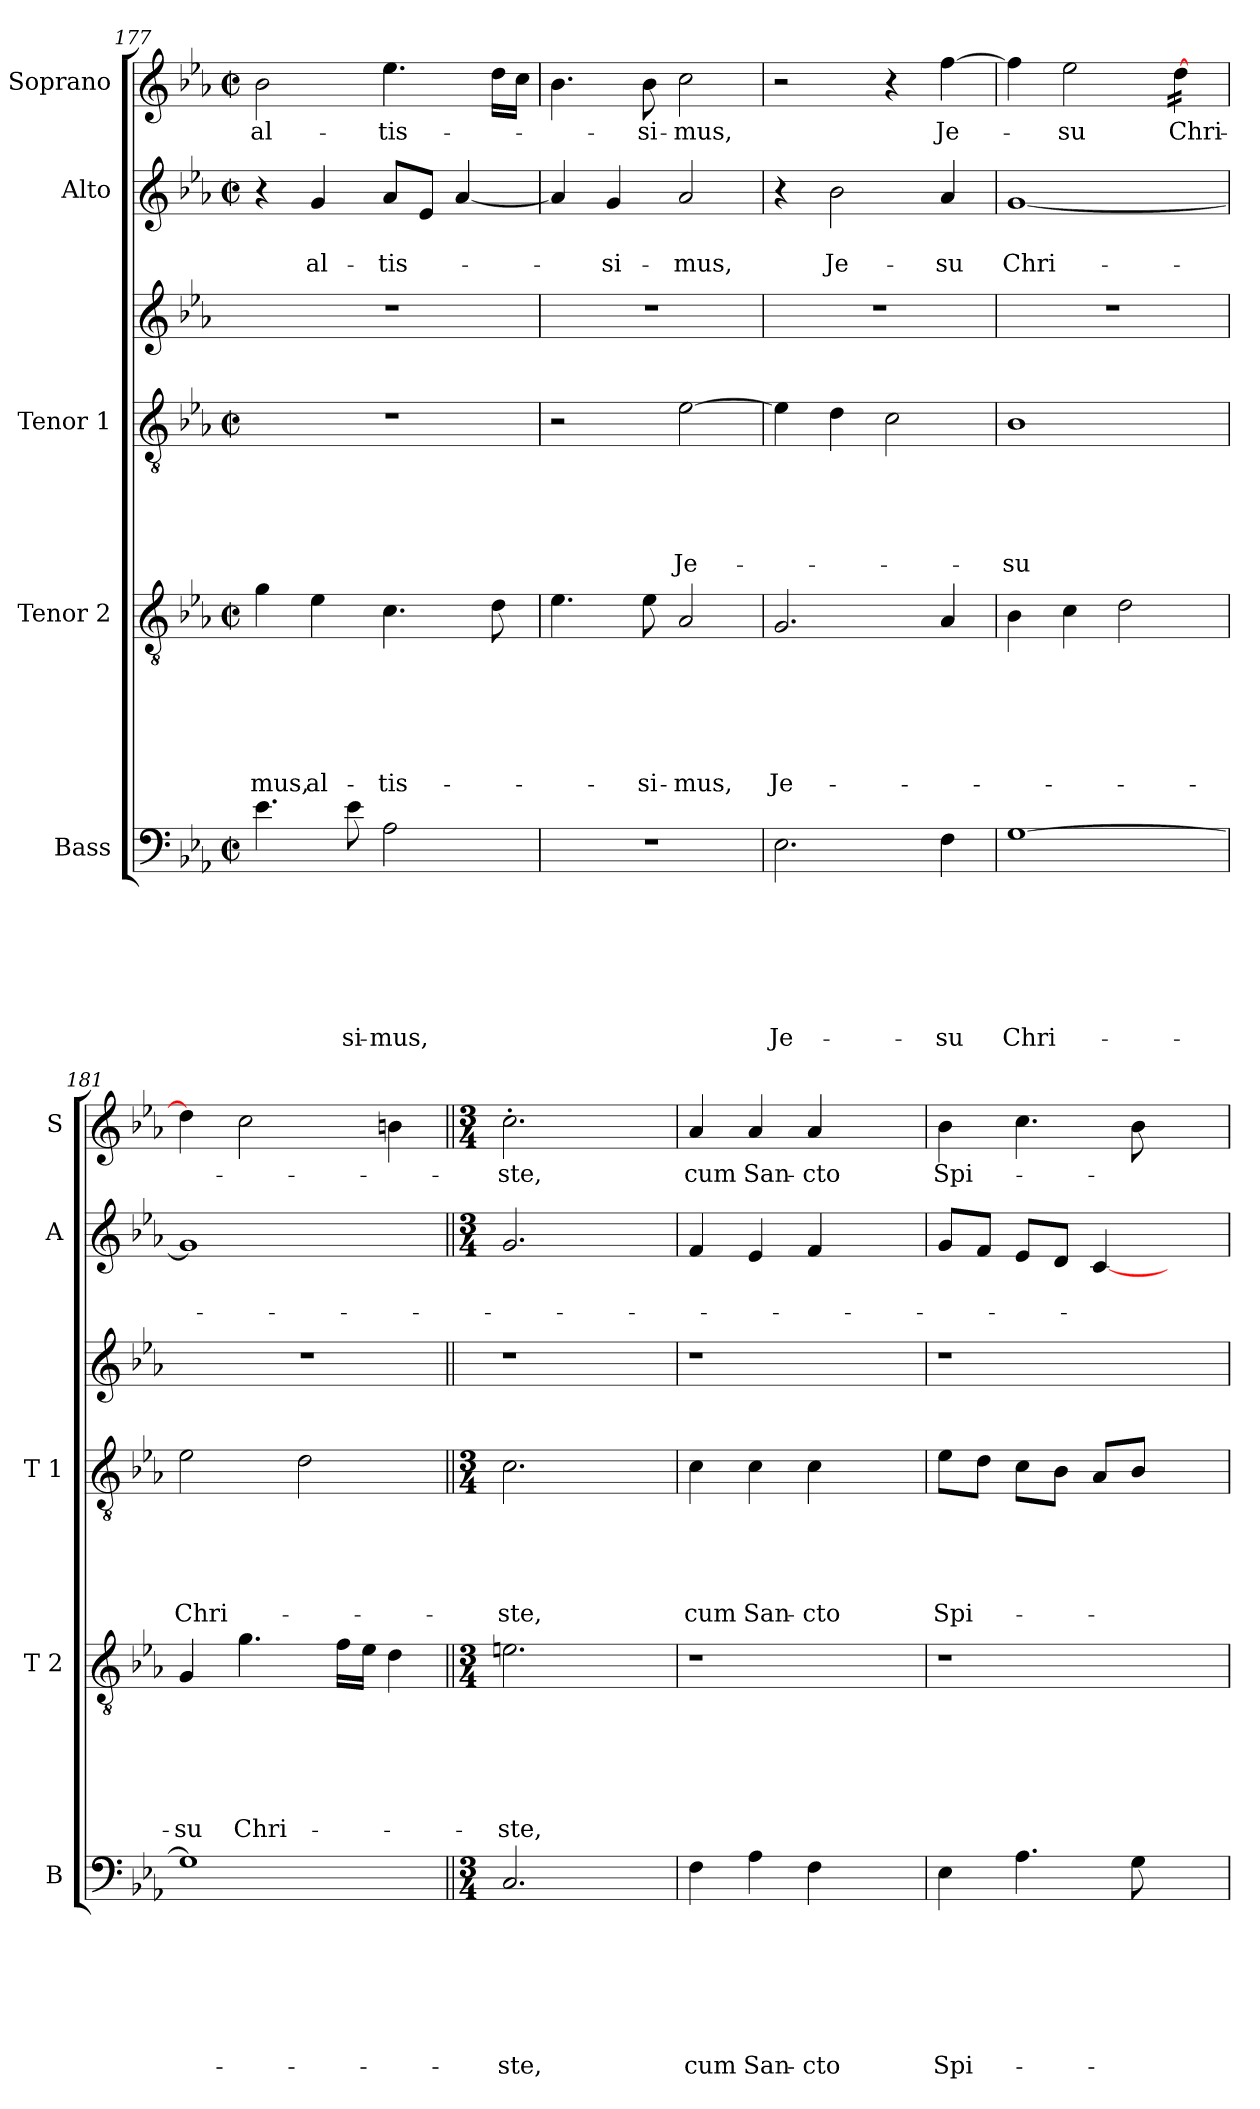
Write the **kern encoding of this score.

**kern	**text	**text	**text	**text	**text	**text	**text	**kern	**text	**text	**text	**text	**text	**text	**kern	**text	**text	**text	**text	**text	**kern	**kern	**text	**text	**kern	**text
*part6	*part6	*part6	*part6	*part6	*part6	*part6	*part6	*part5	*part5	*part5	*part5	*part5	*part5	*part5	*part4	*part4	*part4	*part4	*part4	*part4	*part3	*part2	*part2	*part2	*part1	*part1
*staff6	*staff6	*staff6	*staff6	*staff6	*staff6	*staff6	*staff6	*staff5	*staff5	*staff5	*staff5	*staff5	*staff5	*staff5	*staff4	*staff4	*staff4	*staff4	*staff4	*staff4	*staff3	*staff2	*staff2	*staff2	*staff1	*staff1
*I"Bass	*	*	*	*	*	*	*	*I"Tenor 2	*	*	*	*	*	*	*I"Tenor 1	*	*	*	*	*	*	*I"Alto	*	*	*I"Soprano	*
*I'B	*	*	*	*	*	*	*	*I'T 2	*	*	*	*	*	*	*I'T 1	*	*	*	*	*	*	*I'A	*	*	*I'S	*
*clefF4	*	*	*	*	*	*	*	*clefGv2	*	*	*	*	*	*	*clefGv2	*	*	*	*	*	*clefG2	*clefG2	*	*	*clefG2	*
*k[b-e-a-]	*	*	*	*	*	*	*	*k[b-e-a-]	*	*	*	*	*	*	*k[b-e-a-]	*	*	*	*	*	*k[b-e-a-]	*k[b-e-a-]	*	*	*k[b-e-a-]	*
*E-:	*	*	*	*	*	*	*	*E-:	*	*	*	*	*	*	*E-:	*	*	*	*	*	*E-:	*E-:	*	*	*E-:	*
*M2/2	*	*	*	*	*	*	*	*M2/2	*	*	*	*	*	*	*M2/2	*	*	*	*	*	*	*M2/2	*	*	*M2/2	*
*met(c|)	*	*	*	*	*	*	*	*met(c|)	*	*	*	*	*	*	*met(c|)	*	*	*	*	*	*	*met(c|)	*	*	*met(c|)	*
=177	=177	=177	=177	=177	=177	=177	=177	=177	=177	=177	=177	=177	=177	=177	=177	=177	=177	=177	=177	=177	=177	=177	=177	=177	=177	=177
!	!	!	!	!	!	!	!	!	!	!	!	!	!	!LO:LY:b	!	!	!	!	!	!	!	!	!	!	!	!LO:LY:b
4.e-\	.	.	.	.	.	.	.	4g\	.	.	.	.	.	-mus,	1r	.	.	.	.	.	1r	4r	.	.	2b-\	al-
!	!	!	!	!	!	!	!	!	!	!	!	!	!	!LO:LY:b	!	!	!	!	!	!	!	!	!	!LO:LY:b	!	!
.	.	.	.	.	.	.	.	4e-\	.	.	.	.	.	al-	.	.	.	.	.	.	.	4g/	.	al-	.	.
!	!	!	!	!	!	!	!LO:LY:b	!	!	!	!	!	!	!	!	!	!	!	!	!	!	!	!	!	!	!
8e-\	.	.	.	.	.	.	-si-	.	.	.	.	.	.	.	.	.	.	.	.	.	.	.	.	.	.	.
!	!	!	!	!	!	!	!LO:LY:b	!	!	!	!	!	!	!LO:LY:b	!	!	!	!	!	!	!	!	!	!LO:LY:b	!	!LO:LY:b
2A-\	.	.	.	.	.	.	-mus,	4.c\	.	.	.	.	.	-tis-	.	.	.	.	.	.	.	8a-/L	.	-tis-	4.ee-\	-tis-
.	.	.	.	.	.	.	.	.	.	.	.	.	.	.	.	.	.	.	.	.	.	8e-/J	.	.	.	.
.	.	.	.	.	.	.	.	.	.	.	.	.	.	.	.	.	.	.	.	.	.	[<4a-/	.	.	.	.
.	.	.	.	.	.	.	.	8d\	.	.	.	.	.	.	.	.	.	.	.	.	.	.	.	.	16dd\LL	.
.	.	.	.	.	.	.	.	.	.	.	.	.	.	.	.	.	.	.	.	.	.	.	.	.	16cc\JJ	.
=178	=178	=178	=178	=178	=178	=178	=178	=178	=178	=178	=178	=178	=178	=178	=178	=178	=178	=178	=178	=178	=178	=178	=178	=178	=178	=178
1r	.	.	.	.	.	.	.	4.e-\	.	.	.	.	.	.	2r	.	.	.	.	.	1r	4a-/]	.	.	4.b-\	.
!	!	!	!	!	!	!	!	!	!	!	!	!	!	!	!	!	!	!	!	!	!	!	!	!LO:LY:b	!	!
.	.	.	.	.	.	.	.	.	.	.	.	.	.	.	.	.	.	.	.	.	.	4g/	.	-si-	.	.
!	!	!	!	!	!	!	!	!	!	!	!	!	!	!LO:LY:b	!	!	!	!	!	!	!	!	!	!	!	!LO:LY:b
.	.	.	.	.	.	.	.	8e-\	.	.	.	.	.	-si-	.	.	.	.	.	.	.	.	.	.	8b-\	-si-
!	!	!	!	!	!	!	!	!	!	!	!	!	!	!LO:LY:b	!	!	!	!	!	!LO:LY:b	!	!	!	!LO:LY:b	!	!LO:LY:b
.	.	.	.	.	.	.	.	2A-/	.	.	.	.	.	-mus,	[>2e-\	.	.	.	.	Je-	.	2a-/	.	-mus,	2cc\	-mus,
=179	=179	=179	=179	=179	=179	=179	=179	=179	=179	=179	=179	=179	=179	=179	=179	=179	=179	=179	=179	=179	=179	=179	=179	=179	=179	=179
!	!	!	!	!	!	!	!LO:LY:b	!	!	!	!	!	!	!LO:LY:b	!	!	!	!	!	!	!	!	!	!	!	!
2.E-\	.	.	.	.	.	.	Je-	2.G/	.	.	.	.	.	Je-	4e-\]	.	.	.	.	.	1r	4r	.	.	2r	.
!	!	!	!	!	!	!	!	!	!	!	!	!	!	!	!	!	!	!	!	!	!	!	!	!LO:LY:b	!	!
.	.	.	.	.	.	.	.	.	.	.	.	.	.	.	4d\	.	.	.	.	.	.	2b-\	.	Je-	.	.
.	.	.	.	.	.	.	.	.	.	.	.	.	.	.	2c\	.	.	.	.	.	.	.	.	.	4r	.
!	!	!	!	!	!	!	!LO:LY:b	!	!	!	!	!	!	!	!	!	!	!	!	!	!	!	!	!LO:LY:b	!	!LO:LY:b
4F\	.	.	.	.	.	.	-su	4A-/	.	.	.	.	.	.	.	.	.	.	.	.	.	4a-/	.	-su	[>4ff\	Je-
=180	=180	=180	=180	=180	=180	=180	=180	=180	=180	=180	=180	=180	=180	=180	=180	=180	=180	=180	=180	=180	=180	=180	=180	=180	=180	=180
!	!	!	!	!	!	!	!LO:LY:b	!	!	!	!	!	!	!	!	!	!	!	!	!LO:LY:b	!	!	!	!LO:LY:b	!	!
[>1G	.	.	.	.	.	.	Chri-	4B-\	.	.	.	.	.	.	1B-	.	.	.	.	-su	1r	[>1g	.	Chri-	4ff\]	.
!	!	!	!	!	!	!	!	!	!	!	!	!	!	!	!	!	!	!	!	!	!	!	!	!	!	!LO:LY:b
.	.	.	.	.	.	.	.	4c\	.	.	.	.	.	.	.	.	.	.	.	.	.	.	.	.	2ee-\	-su
.	.	.	.	.	.	.	.	2d\	.	.	.	.	.	.	.	.	.	.	.	.	.	.	.	.	.	.
!	!	!	!	!	!	!	!	!	!	!	!	!	!	!	!	!	!	!	!	!	!	!	!	!	!	!LO:LY:b
*	*	*	*	*	*	*	*	*	*	*	*	*	*	*	*	*	*	*	*	*	*	*	*	*	*tremolo	*
.	.	.	.	.	.	.	.	.	.	.	.	.	.	.	.	.	.	.	.	.	.	.	.	.	[>16dd\LL	Chri-
.	.	.	.	.	.	.	.	.	.	.	.	.	.	.	.	.	.	.	.	.	.	.	.	.	16dd\	.
.	.	.	.	.	.	.	.	.	.	.	.	.	.	.	.	.	.	.	.	.	.	.	.	.	16dd\	.
.	.	.	.	.	.	.	.	.	.	.	.	.	.	.	.	.	.	.	.	.	.	.	.	.	16dd\JJ	.
*	*	*	*	*	*	*	*	*	*	*	*	*	*	*	*	*	*	*	*	*	*	*	*	*	*Xtremolo	*
!!LO:PB:g=z
=181	=181	=181	=181	=181	=181	=181	=181	=181	=181	=181	=181	=181	=181	=181	=181	=181	=181	=181	=181	=181	=181	=181	=181	=181	=181	=181
!	!	!	!	!	!	!	!	!	!	!	!	!	!	!LO:LY:b	!	!	!	!	!	!LO:LY:b	!	!	!	!	!	!
1G]	.	.	.	.	.	.	.	4G/	.	.	.	.	.	-su	2e-\	.	.	.	.	Chri-	1r	1g]	.	.	4dd\]	.
!	!	!	!	!	!	!	!	!	!	!	!	!	!	!LO:LY:b	!	!	!	!	!	!	!	!	!	!	!	!
.	.	.	.	.	.	.	.	4.g\	.	.	.	.	.	Chri-	.	.	.	.	.	.	.	.	.	.	2cc\	.
.	.	.	.	.	.	.	.	.	.	.	.	.	.	.	2d\	.	.	.	.	.	.	.	.	.	.	.
.	.	.	.	.	.	.	.	16f\LL	.	.	.	.	.	.	.	.	.	.	.	.	.	.	.	.	.	.
.	.	.	.	.	.	.	.	16e-\JJ	.	.	.	.	.	.	.	.	.	.	.	.	.	.	.	.	.	.
.	.	.	.	.	.	.	.	4d\	.	.	.	.	.	.	.	.	.	.	.	.	.	.	.	.	4bn\	.
=182||	=182||	=182||	=182||	=182||	=182||	=182||	=182||	=182||	=182||	=182||	=182||	=182||	=182||	=182||	=182||	=182||	=182||	=182||	=182||	=182||	=182||	=182||	=182||	=182||	=182||	=182||
*M3/4	*	*	*	*	*	*	*	*M3/4	*	*	*	*	*	*	*M3/4	*	*	*	*	*	*	*M3/4	*	*	*M3/4	*
!	!	!	!	!	!	!	!LO:LY:b	!	!	!	!	!	!	!LO:LY:b	!	!	!	!	!	!LO:LY:b	!	!	!	!	!	!LO:LY:b
2.C/	.	.	.	.	.	.	-ste,	2.en\	.	.	.	.	.	-ste,	2.c\	.	.	.	.	-ste,	1r	2.g/	.	.	2.cc'>\	-ste,
4ryy	.	.	.	.	.	.	.	4ryy	.	.	.	.	.	.	4ryy	.	.	.	.	.	.	4ryy	.	.	4ryy	.
=183	=183	=183	=183	=183	=183	=183	=183	=183	=183	=183	=183	=183	=183	=183	=183	=183	=183	=183	=183	=183	=183	=183	=183	=183	=183	=183
!	!	!	!	!	!	!	!LO:LY:b	!LO:N:vis=1	!	!	!	!	!	!	!	!	!	!	!	!LO:LY:b	!	!	!	!	!	!LO:LY:b
4F\	.	.	.	.	.	.	cum	2.r	.	.	.	.	.	.	4c\	.	.	.	.	cum	1r	4f/	.	.	4a-/	cum
!	!	!	!	!	!	!	!LO:LY:b	!	!	!	!	!	!	!	!	!	!	!	!	!LO:LY:b	!	!	!	!	!	!LO:LY:b
4A-\	.	.	.	.	.	.	San-	.	.	.	.	.	.	.	4c\	.	.	.	.	San-	.	4e-/	.	.	4a-/	San-
!	!	!	!	!	!	!	!LO:LY:b	!	!	!	!	!	!	!	!	!	!	!	!	!LO:LY:b	!	!	!	!	!	!LO:LY:b
4F\	.	.	.	.	.	.	-cto	.	.	.	.	.	.	.	4c\	.	.	.	.	-cto	.	4f/	.	.	4a-/	-cto
4ryy	.	.	.	.	.	.	.	4ryy	.	.	.	.	.	.	4ryy	.	.	.	.	.	.	4ryy	.	.	4ryy	.
=184	=184	=184	=184	=184	=184	=184	=184	=184	=184	=184	=184	=184	=184	=184	=184	=184	=184	=184	=184	=184	=184	=184	=184	=184	=184	=184
!	!	!	!	!	!	!	!LO:LY:b	!LO:N:vis=1	!	!	!	!	!	!	!	!	!	!	!	!LO:LY:b	!	!	!	!	!	!LO:LY:b
4E-\	.	.	.	.	.	.	Spi-	2.r	.	.	.	.	.	.	8e-\L	.	.	.	.	Spi-	1r	8g/L	.	.	4b-\	Spi-
.	.	.	.	.	.	.	.	.	.	.	.	.	.	.	8d\J	.	.	.	.	.	.	8f/J	.	.	.	.
4.A-\	.	.	.	.	.	.	.	.	.	.	.	.	.	.	8c\L	.	.	.	.	.	.	8e-/L	.	.	4.cc\	.
.	.	.	.	.	.	.	.	.	.	.	.	.	.	.	8B-\J	.	.	.	.	.	.	8d/J	.	.	.	.
.	.	.	.	.	.	.	.	.	.	.	.	.	.	.	8A-/L	.	.	.	.	.	.	[<4c/	.	.	.	.
8G\	.	.	.	.	.	.	.	.	.	.	.	.	.	.	8B-/J	.	.	.	.	.	.	.	.	.	8b-\	.
4ryy	.	.	.	.	.	.	.	4ryy	.	.	.	.	.	.	4ryy	.	.	.	.	.	.	4ryy	.	.	4ryy	.
=	=	=	=	=	=	=	=	=	=	=	=	=	=	=	=	=	=	=	=	=	=	=	=	=	=	=
*-	*-	*-	*-	*-	*-	*-	*-	*-	*-	*-	*-	*-	*-	*-	*-	*-	*-	*-	*-	*-	*-	*-	*-	*-	*-	*-
